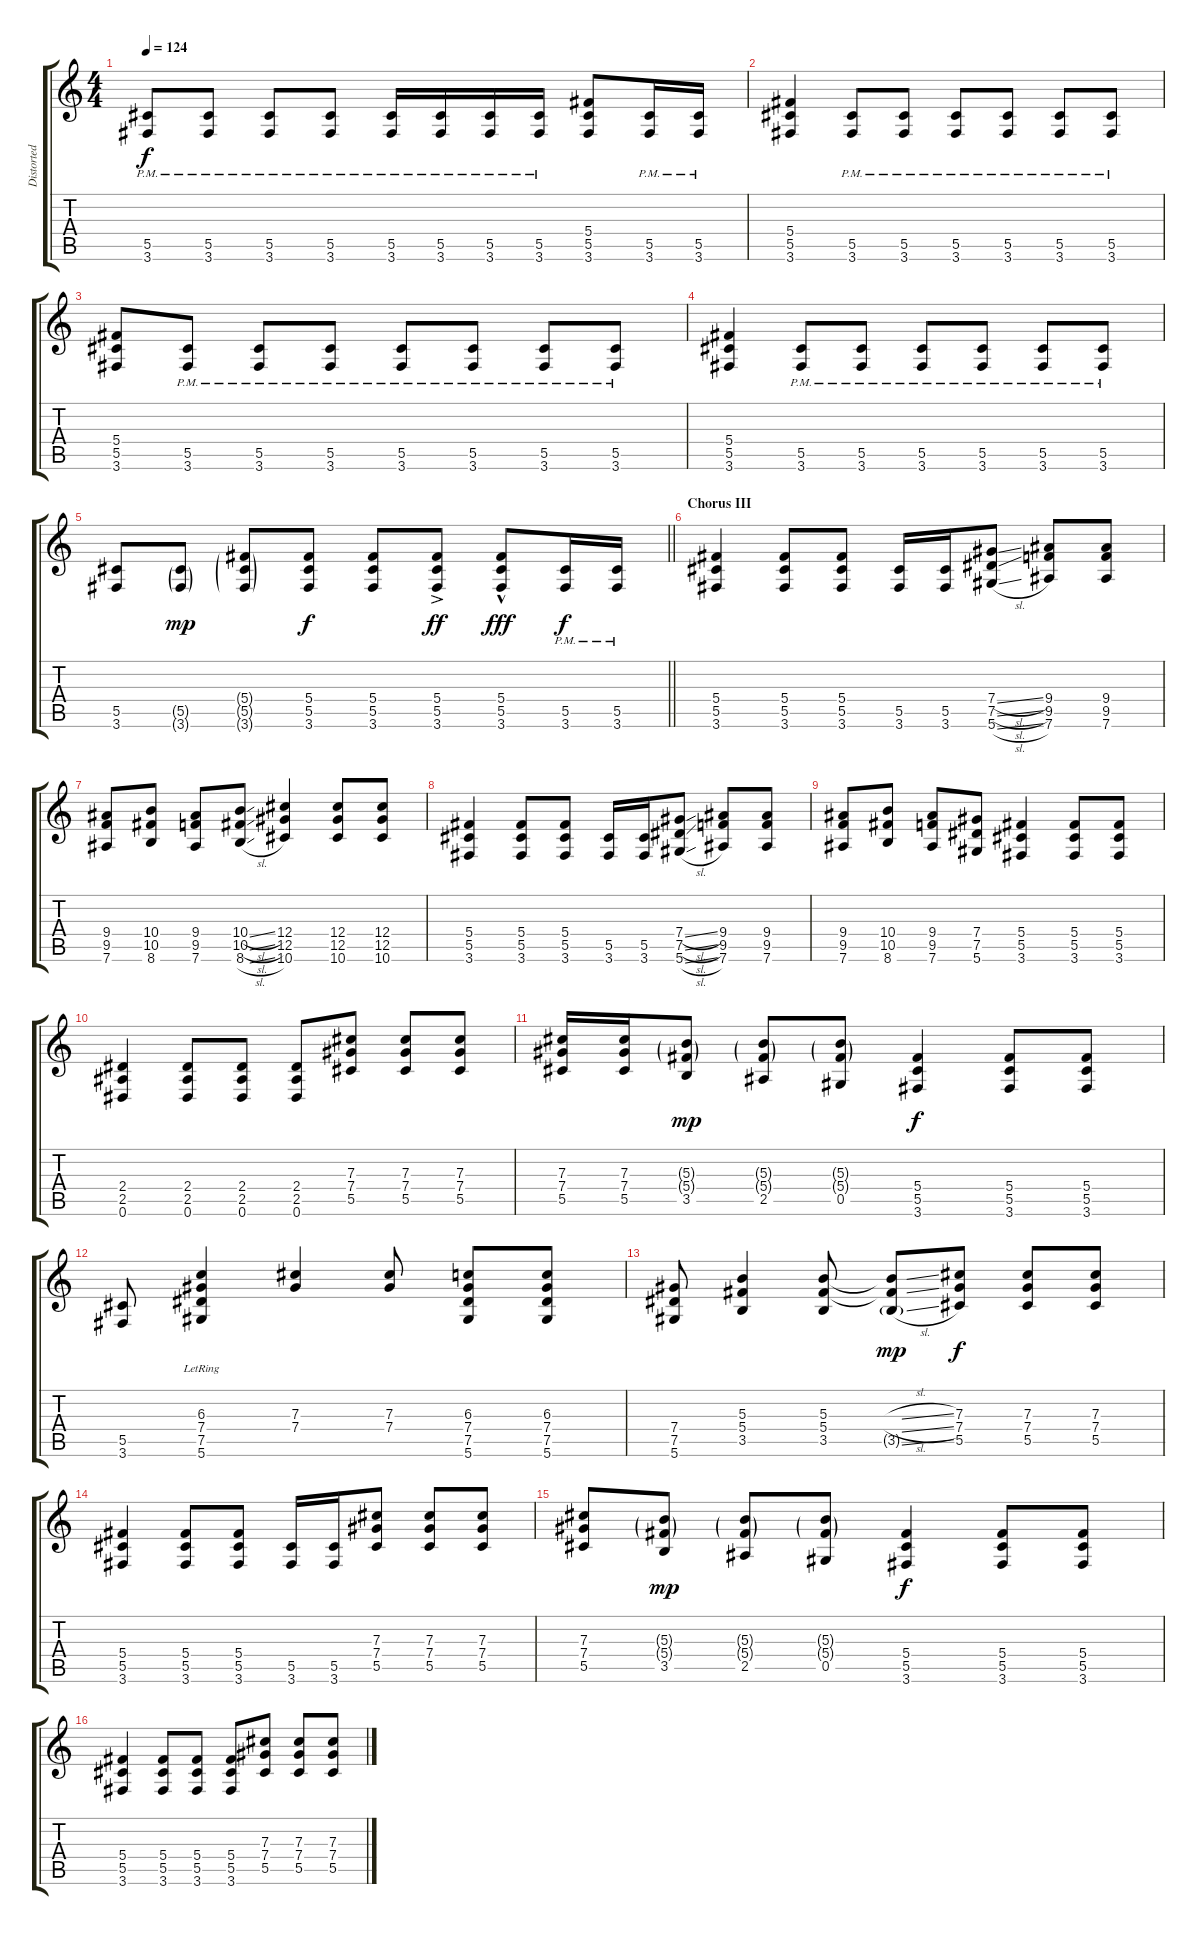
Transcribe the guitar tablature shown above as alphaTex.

\track ("Distorted I" "Distorted ") {instrument overdrivenguitar}
\staff {score tabs}
\tuning (Eb4 Bb3 Gb3 Db3 Ab2 Eb2) {hide}
\ts (4 4)
\tempo 124
\clef g2
\ks c
(5.5{pm} 3.6{pm}).8{dy f} (5.5{pm} 3.6{pm}).8 (5.5{pm} 3.6{pm}).8 (5.5{pm} 3.6{pm}).8 (5.5{pm} 3.6{pm}).16 (5.5{pm} 3.6{pm}).16 (5.5{pm} 3.6{pm}).16 (5.5{pm} 3.6{pm}).16 (5.4 5.5 3.6).8 (5.5{pm} 3.6{pm}).16 (5.5{pm} 3.6{pm}).16 |
(5.4 5.5 3.6).4 (5.5{pm} 3.6{pm}).8 (5.5{pm} 3.6{pm}).8 (5.5{pm} 3.6{pm}).8 (5.5{pm} 3.6{pm}).8 (5.5{pm} 3.6{pm}).8 (5.5{pm} 3.6{pm}).8 |
(5.4 5.5 3.6).8 (5.5{pm} 3.6{pm}).8 (5.5{pm} 3.6{pm}).8 (5.5{pm} 3.6{pm}).8 (5.5{pm} 3.6{pm}).8 (5.5{pm} 3.6{pm}).8 (5.5{pm} 3.6{pm}).8 (5.5{pm} 3.6{pm}).8 |
(5.4 5.5 3.6).4 (5.5{pm} 3.6{pm}).8 (5.5{pm} 3.6{pm}).8 (5.5{pm} 3.6{pm}).8 (5.5{pm} 3.6{pm}).8 (5.5{pm} 3.6{pm}).8 (5.5{pm} 3.6{pm}).8 |
\barLineRight lightlight
(5.5 3.6).8 (5.5{g} 3.6{g}).8{dy mp} (5.4{g} 5.5{g} 3.6{g}).8 (5.4 5.5 3.6).8{dy f} (5.4 5.5 3.6).8 (5.4 5.5{ac} 3.6{ac}).8{dy ff} (5.4{hac} 5.5{hac} 3.6{hac}).8{dy fff} (5.5{pm} 3.6{pm}).16{dy f} (5.5{pm} 3.6{pm}).16 |
\section ("" "Chorus III")
(5.4 5.5 3.6).4 (5.4 5.5 3.6).8 (5.4 5.5 3.6).8 (5.5 3.6).16 (5.5 3.6).16 (7.4{sl} 7.5{sl} 5.6{sl}).8 (9.4 9.5 7.6).8 (9.4 9.5 7.6).8 |
(9.4 9.5 7.6).8 (10.4 10.5 8.6).8 (9.4 9.5 7.6).8 (10.4{sl} 10.5{sl} 8.6{sl}).8 (12.4 12.5 10.6).4 (12.4 12.5 10.6).8 (12.4 12.5 10.6).8 |
(5.4 5.5 3.6).4 (5.4 5.5 3.6).8 (5.4 5.5 3.6).8 (5.5 3.6).16 (5.5 3.6).16 (7.4{sl} 7.5{sl} 5.6{sl}).8 (9.4 9.5 7.6).8 (9.4 9.5 7.6).8 |
(9.4 9.5 7.6).8 (10.4 10.5 8.6).8 (9.4 9.5 7.6).8 (7.4 7.5 5.6).8 (5.4 5.5 3.6).4 (5.4 5.5 3.6).8 (5.4 5.5 3.6).8 |
(2.4 2.5 0.6).4 (2.4 2.5 0.6).8 (2.4 2.5 0.6).8 (2.4 2.5 0.6).8 (7.3 7.4 5.5).8 (7.3 7.4 5.5).8 (7.3 7.4 5.5).8 |
(7.3 7.4 5.5).16 (7.3 7.4 5.5).16 (5.3{g} 5.4{g} 3.5).8{dy mp} (5.3{g} 5.4{g} 2.5).8 (5.3{g} 5.4{g} 0.5).8 (5.4 5.5 3.6).4{dy f} (5.4 5.5 3.6).8 (5.4 5.5 3.6).8 |
(5.5 3.6).8 (6.3 7.4 7.5{lr} 5.6{lr}).4 (7.3 7.4).4 (7.3 7.4).8 (6.3 7.4 7.5 5.6).8 (6.3 7.4 7.5 5.6).8 |
(7.4 7.5 5.6).8 (5.3 5.4 3.5).4 (5.3 5.4 3.5).8 (5.3{sl t} 5.4{sl t} 3.5{sl g}).8{dy mp} (7.3 7.4 5.5).8{dy f} (7.3 7.4 5.5).8 (7.3 7.4 5.5).8 |
(5.4 5.5 3.6).4 (5.4 5.5 3.6).8 (5.4 5.5 3.6).8 (5.5 3.6).16 (5.5 3.6).16 (7.3 7.4 5.5).8 (7.3 7.4 5.5).8 (7.3 7.4 5.5).8 |
(7.3 7.4 5.5).8 (5.3{g} 5.4{g} 3.5).8{dy mp} (5.3{g} 5.4{g} 2.5).8 (5.3{g} 5.4{g} 0.5).8 (5.4 5.5 3.6).4{dy f} (5.4 5.5 3.6).8 (5.4 5.5 3.6).8 |
(5.4 5.5 3.6).4 (5.4 5.5 3.6).8 (5.4 5.5 3.6).8 (5.4 5.5 3.6).8 (7.3 7.4 5.5).8 (7.3 7.4 5.5).8 (7.3 7.4 5.5).8
